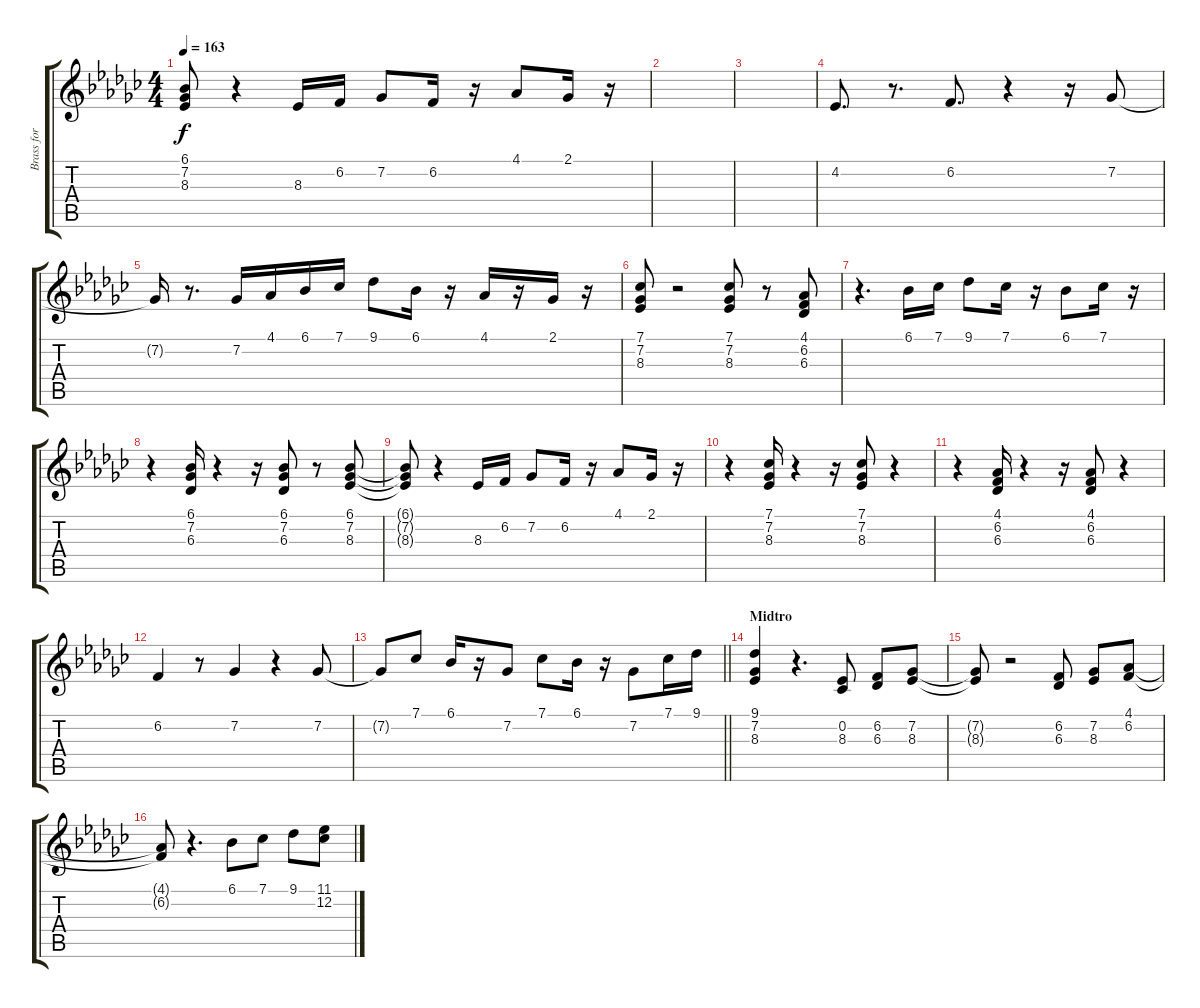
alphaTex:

\track ("Brass for ver2 " "Brass for ") {mute instrument brasssection}
\staff {score tabs}
\tuning (E4 B3 G3 D3 A2 E2) {hide}
\ts (4 4)
\tempo 163
\clef g2
\ks gb
(6.1{t} 7.2{t} 8.3{t}).8{dy f} r.4 8.3.16 6.2.16 7.2.8 6.2.16 r.16 4.1.8 2.1.16 r.16 |
|
|
4.2.8{d} r.8{d} 6.2.8{d} r.4 r.16 7.2.8 |
7.2{t}.16 r.8{d} 7.2.16 4.1.16 6.1.16 7.1.16 9.1.8 6.1.16 r.16 4.1.16 r.16 2.1.16 r.16 |
(7.1 7.2 8.3).8 r.2 (7.1 7.2 8.3).8 r.8 (4.1 6.2 6.3).8 |
r.4{d} 6.1.16 7.1.16 9.1.8 7.1.16 r.16 6.1.8 7.1.16 r.16 |
r.4 (6.1 7.2 6.3).16 r.4 r.16 (6.1 7.2 6.3).8 r.8 (6.1 7.2 8.3).8 |
(6.1{t} 7.2{t} 8.3{t}).8 r.4 8.3.16 6.2.16 7.2.8 6.2.16 r.16 4.1.8 2.1.16 r.16 |
r.4 (7.1 7.2 8.3).16 r.4 r.16 (7.1 7.2 8.3).8 r.4 |
r.4 (4.1 6.2 6.3).16 r.4 r.16 (4.1 6.2 6.3).8 r.4 |
6.2.4 r.8 7.2.4 r.4 7.2.8 |
\barLineRight lightlight
7.2{t}.8 7.1.8 6.1.16 r.16 7.2.8 7.1.8 6.1.16 r.16 7.2.8 7.1.16 9.1.16 |
\section ("" "Midtro")
(9.1 7.2 8.3).4 r.4{d} (0.2 8.3).8 (6.2 6.3).8 (7.2 8.3).8 |
(7.2{t} 8.3{t}).8 r.2 (6.2 6.3).8 (7.2 8.3).8 (4.1 6.2).8 |
(4.1{t} 6.2{t}).8 r.4{d} 6.1.8 7.1.8 9.1.8 (11.1 12.2).8
